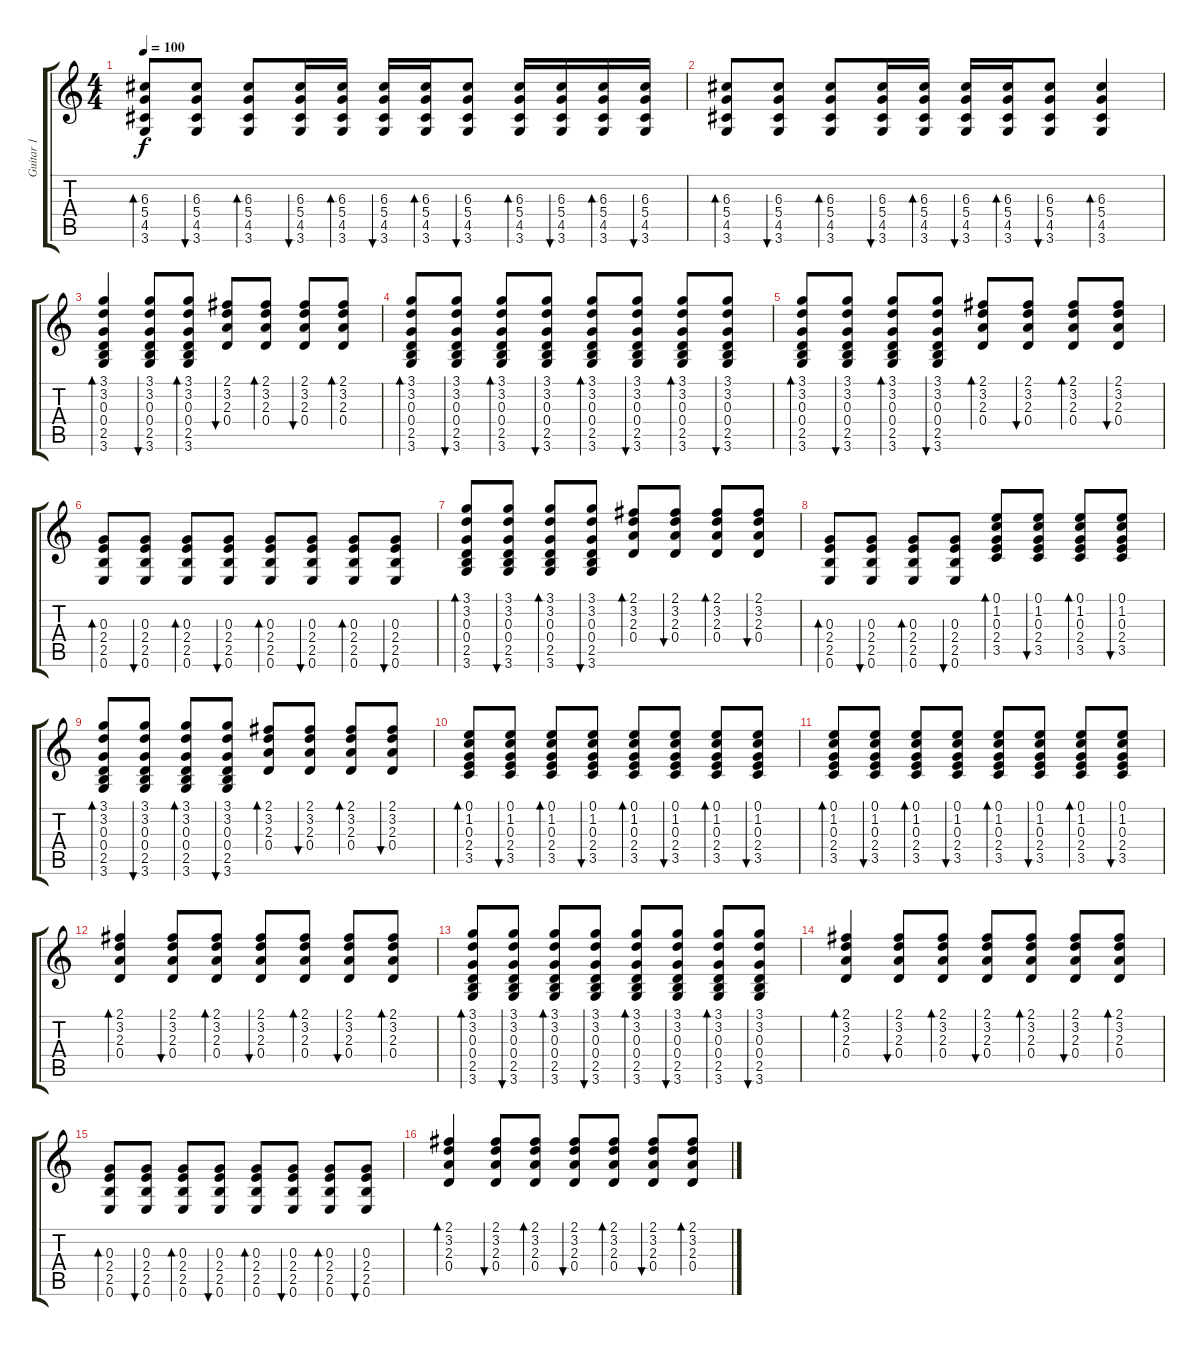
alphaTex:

\track ("Guitar 1" "Guitar 1") {instrument overdrivenguitar}
\staff {score tabs}
\tuning (E4 B3 G3 D3 A2 E2) {hide}
\ts (4 4)
\tempo 100
\clef g2
\ks c
(6.3 5.4 4.5 3.6).8{bd 30 dy f} (6.3 5.4 4.5 3.6).8{bu 30} (6.3 5.4 4.5 3.6).8{bd 30} (6.3 5.4 4.5 3.6).16{bu 30} (6.3 5.4 4.5 3.6).16{bd 30} (6.3 5.4 4.5 3.6).16{bu 30} (6.3 5.4 4.5 3.6).16{bd 30} (6.3 5.4 4.5 3.6).8{bu 30} (6.3 5.4 4.5 3.6).16{bd 30} (6.3 5.4 4.5 3.6).16{bu 30} (6.3 5.4 4.5 3.6).16{bd 30} (6.3 5.4 4.5 3.6).16{bu 30} |
(6.3 5.4 4.5 3.6).8{bd 30} (6.3 5.4 4.5 3.6).8{bu 30} (6.3 5.4 4.5 3.6).8{bd 30} (6.3 5.4 4.5 3.6).16{bu 30} (6.3 5.4 4.5 3.6).16{bd 30} (6.3 5.4 4.5 3.6).16{bu 30} (6.3 5.4 4.5 3.6).16{bd 30} (6.3 5.4 4.5 3.6).8{bu 30} (6.3 5.4 4.5 3.6).4{bd 30} |
(3.1 3.2 0.3 0.4 2.5 3.6).4{bd 30} (3.1 3.2 0.3 0.4 2.5 3.6).8{bu 30} (3.1 3.2 0.3 0.4 2.5 3.6).8{bd 30} (2.1 3.2 2.3 0.4).8{bu 30} (2.1 3.2 2.3 0.4).8{bd 30} (2.1 3.2 2.3 0.4).8{bu 30} (2.1 3.2 2.3 0.4).8{bd 30} |
(3.1 3.2 0.3 0.4 2.5 3.6).8{bd 30} (3.1 3.2 0.3 0.4 2.5 3.6).8{bu 30} (3.1 3.2 0.3 0.4 2.5 3.6).8{bd 30} (3.1 3.2 0.3 0.4 2.5 3.6).8{bu 30} (3.1 3.2 0.3 0.4 2.5 3.6).8{bd 30} (3.1 3.2 0.3 0.4 2.5 3.6).8{bu 30} (3.1 3.2 0.3 0.4 2.5 3.6).8{bd 30} (3.1 3.2 0.3 0.4 2.5 3.6).8{bu 30} |
(3.1 3.2 0.3 0.4 2.5 3.6).8{bd 30} (3.1 3.2 0.3 0.4 2.5 3.6).8{bu 30} (3.1 3.2 0.3 0.4 2.5 3.6).8{bd 30} (3.1 3.2 0.3 0.4 2.5 3.6).8{bu 30} (2.1 3.2 2.3 0.4).8{bd 30} (2.1 3.2 2.3 0.4).8{bu 30} (2.1 3.2 2.3 0.4).8{bd 30} (2.1 3.2 2.3 0.4).8{bu 30} |
(0.3 2.4 2.5 0.6).8{bd 30} (0.3 2.4 2.5 0.6).8{bu 30} (0.3 2.4 2.5 0.6).8{bd 30} (0.3 2.4 2.5 0.6).8{bu 30} (0.3 2.4 2.5 0.6).8{bd 30} (0.3 2.4 2.5 0.6).8{bu 30} (0.3 2.4 2.5 0.6).8{bd 30} (0.3 2.4 2.5 0.6).8{bu 30} |
(3.1 3.2 0.3 0.4 2.5 3.6).8{bd 30} (3.1 3.2 0.3 0.4 2.5 3.6).8{bu 30} (3.1 3.2 0.3 0.4 2.5 3.6).8{bd 30} (3.1 3.2 0.3 0.4 2.5 3.6).8{bu 30} (2.1 3.2 2.3 0.4).8{bd 30} (2.1 3.2 2.3 0.4).8{bu 30} (2.1 3.2 2.3 0.4).8{bd 30} (2.1 3.2 2.3 0.4).8{bu 30} |
(0.3 2.4 2.5 0.6).8{bd 30} (0.3 2.4 2.5 0.6).8{bu 30} (0.3 2.4 2.5 0.6).8{bd 30} (0.3 2.4 2.5 0.6).8{bu 30} (0.1 1.2 0.3 2.4 3.5).8{bd 30} (0.1 1.2 0.3 2.4 3.5).8{bu 30} (0.1 1.2 0.3 2.4 3.5).8{bd 30} (0.1 1.2 0.3 2.4 3.5).8{bu 30} |
(3.1 3.2 0.3 0.4 2.5 3.6).8{bd 30} (3.1 3.2 0.3 0.4 2.5 3.6).8{bu 30} (3.1 3.2 0.3 0.4 2.5 3.6).8{bd 30} (3.1 3.2 0.3 0.4 2.5 3.6).8{bu 30} (2.1 3.2 2.3 0.4).8{bd 30} (2.1 3.2 2.3 0.4).8{bu 30} (2.1 3.2 2.3 0.4).8{bd 30} (2.1 3.2 2.3 0.4).8{bu 30} |
(0.1 1.2 0.3 2.4 3.5).8{bd 30} (0.1 1.2 0.3 2.4 3.5).8{bu 30} (0.1 1.2 0.3 2.4 3.5).8{bd 30} (0.1 1.2 0.3 2.4 3.5).8{bu 30} (0.1 1.2 0.3 2.4 3.5).8{bd 30} (0.1 1.2 0.3 2.4 3.5).8{bu 30} (0.1 1.2 0.3 2.4 3.5).8{bd 30} (0.1 1.2 0.3 2.4 3.5).8{bu 30} |
(0.1 1.2 0.3 2.4 3.5).8{bd 30} (0.1 1.2 0.3 2.4 3.5).8{bu 30} (0.1 1.2 0.3 2.4 3.5).8{bd 30} (0.1 1.2 0.3 2.4 3.5).8{bu 30} (0.1 1.2 0.3 2.4 3.5).8{bd 30} (0.1 1.2 0.3 2.4 3.5).8{bu 30} (0.1 1.2 0.3 2.4 3.5).8{bd 30} (0.1 1.2 0.3 2.4 3.5).8{bu 30} |
(2.1 3.2 2.3 0.4).4{bd 30} (2.1 3.2 2.3 0.4).8{bu 30} (2.1 3.2 2.3 0.4).8{bd 30} (2.1 3.2 2.3 0.4).8{bu 30} (2.1 3.2 2.3 0.4).8{bd 30} (2.1 3.2 2.3 0.4).8{bu 30} (2.1 3.2 2.3 0.4).8{bd 30} |
(3.1 3.2 0.3 0.4 2.5 3.6).8{bd 30} (3.1 3.2 0.3 0.4 2.5 3.6).8{bu 30} (3.1 3.2 0.3 0.4 2.5 3.6).8{bd 30} (3.1 3.2 0.3 0.4 2.5 3.6).8{bu 30} (3.1 3.2 0.3 0.4 2.5 3.6).8{bd 30} (3.1 3.2 0.3 0.4 2.5 3.6).8{bu 30} (3.1 3.2 0.3 0.4 2.5 3.6).8{bd 30} (3.1 3.2 0.3 0.4 2.5 3.6).8{bu 30} |
(2.1 3.2 2.3 0.4).4{bd 30} (2.1 3.2 2.3 0.4).8{bu 30} (2.1 3.2 2.3 0.4).8{bd 30} (2.1 3.2 2.3 0.4).8{bu 30} (2.1 3.2 2.3 0.4).8{bd 30} (2.1 3.2 2.3 0.4).8{bu 30} (2.1 3.2 2.3 0.4).8{bd 30} |
(0.3 2.4 2.5 0.6).8{bd 30} (0.3 2.4 2.5 0.6).8{bu 30} (0.3 2.4 2.5 0.6).8{bd 30} (0.3 2.4 2.5 0.6).8{bu 30} (0.3 2.4 2.5 0.6).8{bd 30} (0.3 2.4 2.5 0.6).8{bu 30} (0.3 2.4 2.5 0.6).8{bd 30} (0.3 2.4 2.5 0.6).8{bu 30} |
(2.1 3.2 2.3 0.4).4{bd 30} (2.1 3.2 2.3 0.4).8{bu 30} (2.1 3.2 2.3 0.4).8{bd 30} (2.1 3.2 2.3 0.4).8{bu 30} (2.1 3.2 2.3 0.4).8{bd 30} (2.1 3.2 2.3 0.4).8{bu 30} (2.1 3.2 2.3 0.4).8{bd 30}
